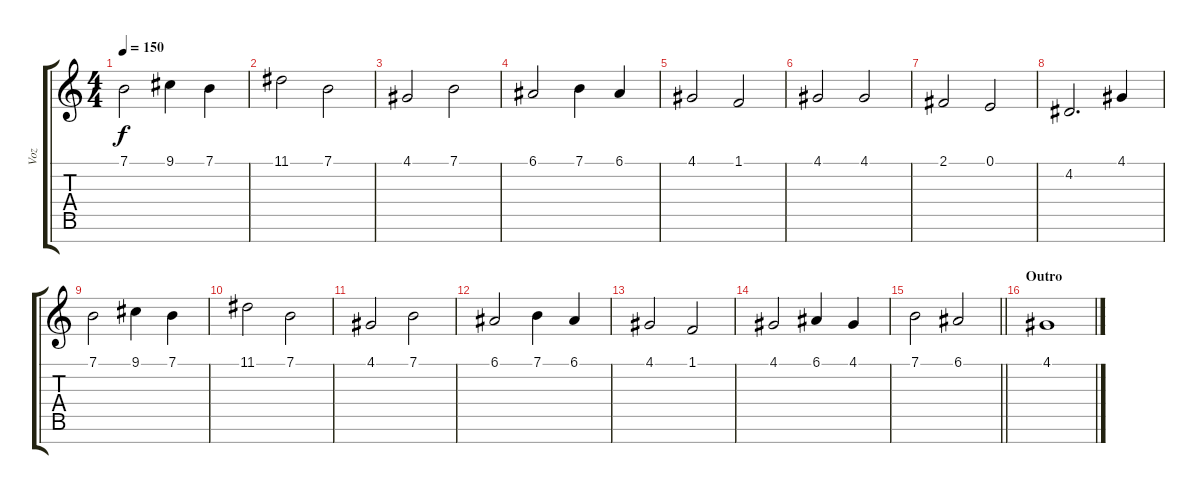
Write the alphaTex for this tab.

\track ("Voz" "Voz") {instrument lead1square}
\staff {score tabs}
\tuning (E4 B3 G3 D3 A2 E2 B1) {hide}
\ts (4 4)
\tempo 150
\clef g2
\ks c
7.1.2{dy f} 9.1.4 7.1.4 |
11.1.2 7.1.2 |
4.1.2 7.1.2 |
6.1.2 7.1.4 6.1.4 |
4.1.2 1.1.2 |
4.1.2 4.1.2 |
2.1.2 0.1.2 |
4.2.2{d} 4.1.4 |
7.1.2 9.1.4 7.1.4 |
11.1.2 7.1.2 |
4.1.2 7.1.2 |
6.1.2 7.1.4 6.1.4 |
4.1.2 1.1.2 |
4.1.2 6.1.4 4.1.4 |
\barLineRight lightlight
7.1.2 6.1.2 |
\section ("" "Outro")
4.1.1
